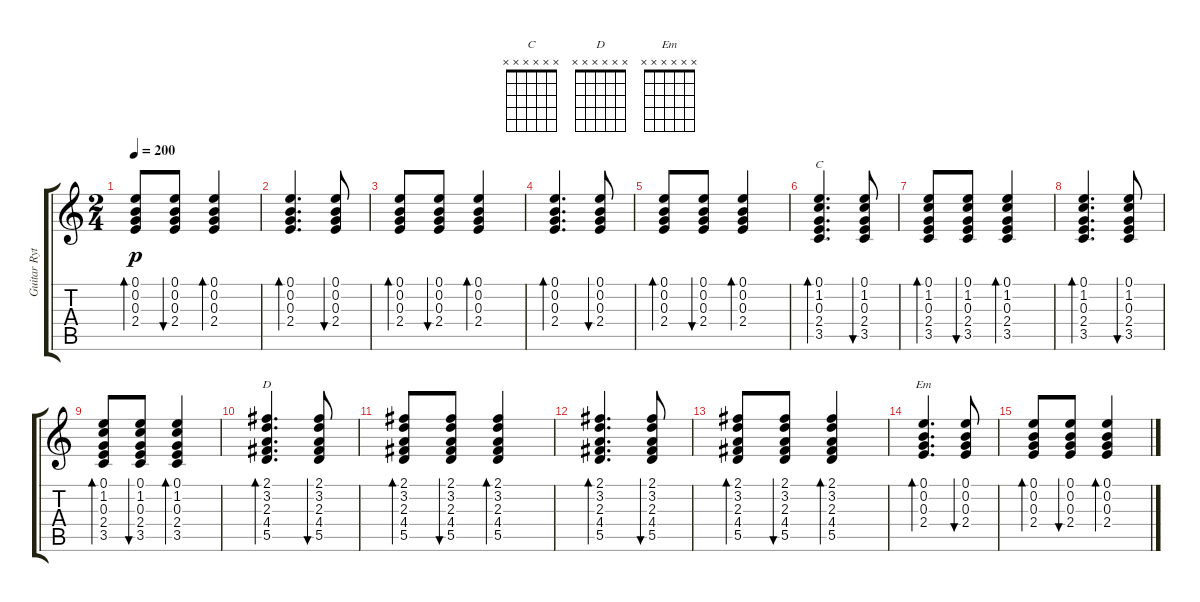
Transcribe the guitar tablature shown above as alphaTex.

\track ("Guitar Rythm 1" "Guitar Ryt") {instrument acousticguitarsteel}
\staff {score tabs}
\tuning (E4 B3 G3 D3 A2 E2) {hide}
\chord ("C" x x x x x x)
\chord ("D" x x x x x x)
\chord ("Em" x x x x x x)
\ts (2 4)
\tempo 200
\clef g2
\ks c
(0.1 0.2 0.3 2.4).8{bd 60 dy p} (0.1 0.2 0.3 2.4).8{bu 60} (0.1 0.2 0.3 2.4).4{bd 60} |
(0.1 0.2 0.3 2.4).4{d bd 60} (0.1 0.2 0.3 2.4).8{bu 60} |
(0.1 0.2 0.3 2.4).8{bd 60} (0.1 0.2 0.3 2.4).8{bu 60} (0.1 0.2 0.3 2.4).4{bd 60} |
(0.1 0.2 0.3 2.4).4{d bd 60} (0.1 0.2 0.3 2.4).8{bu 60} |
(0.1 0.2 0.3 2.4).8{bd 60} (0.1 0.2 0.3 2.4).8{bu 60} (0.1 0.2 0.3 2.4).4{bd 60} |
(0.1 1.2 0.3 2.4 3.5).4{d bd 60 ch "C"} (0.1 1.2 0.3 2.4 3.5).8{bu 60} |
(0.1 1.2 0.3 2.4 3.5).8{bd 60} (0.1 1.2 0.3 2.4 3.5).8{bu 60} (0.1 1.2 0.3 2.4 3.5).4{bd 60} |
(0.1 1.2 0.3 2.4 3.5).4{d bd 60} (0.1 1.2 0.3 2.4 3.5).8{bu 60} |
(0.1 1.2 0.3 2.4 3.5).8{bd 60} (0.1 1.2 0.3 2.4 3.5).8{bu 60} (0.1 1.2 0.3 2.4 3.5).4{bd 60} |
(2.1 3.2 2.3 4.4 5.5).4{d bd 60 ch "D"} (2.1 3.2 2.3 4.4 5.5).8{bu 60} |
(2.1 3.2 2.3 4.4 5.5).8{bd 60} (2.1 3.2 2.3 4.4 5.5).8{bu 60} (2.1 3.2 2.3 4.4 5.5).4{bd 60} |
(2.1 3.2 2.3 4.4 5.5).4{d bd 60} (2.1 3.2 2.3 4.4 5.5).8{bu 60} |
(2.1 3.2 2.3 4.4 5.5).8{bd 60} (2.1 3.2 2.3 4.4 5.5).8{bu 60} (2.1 3.2 2.3 4.4 5.5).4{bd 60} |
(0.1 0.2 0.3 2.4).4{d bd 60 ch "Em"} (0.1 0.2 0.3 2.4).8{bu 60} |
(0.1 0.2 0.3 2.4).8{bd 60} (0.1 0.2 0.3 2.4).8{bu 60} (0.1 0.2 0.3 2.4).4{bd 60}
